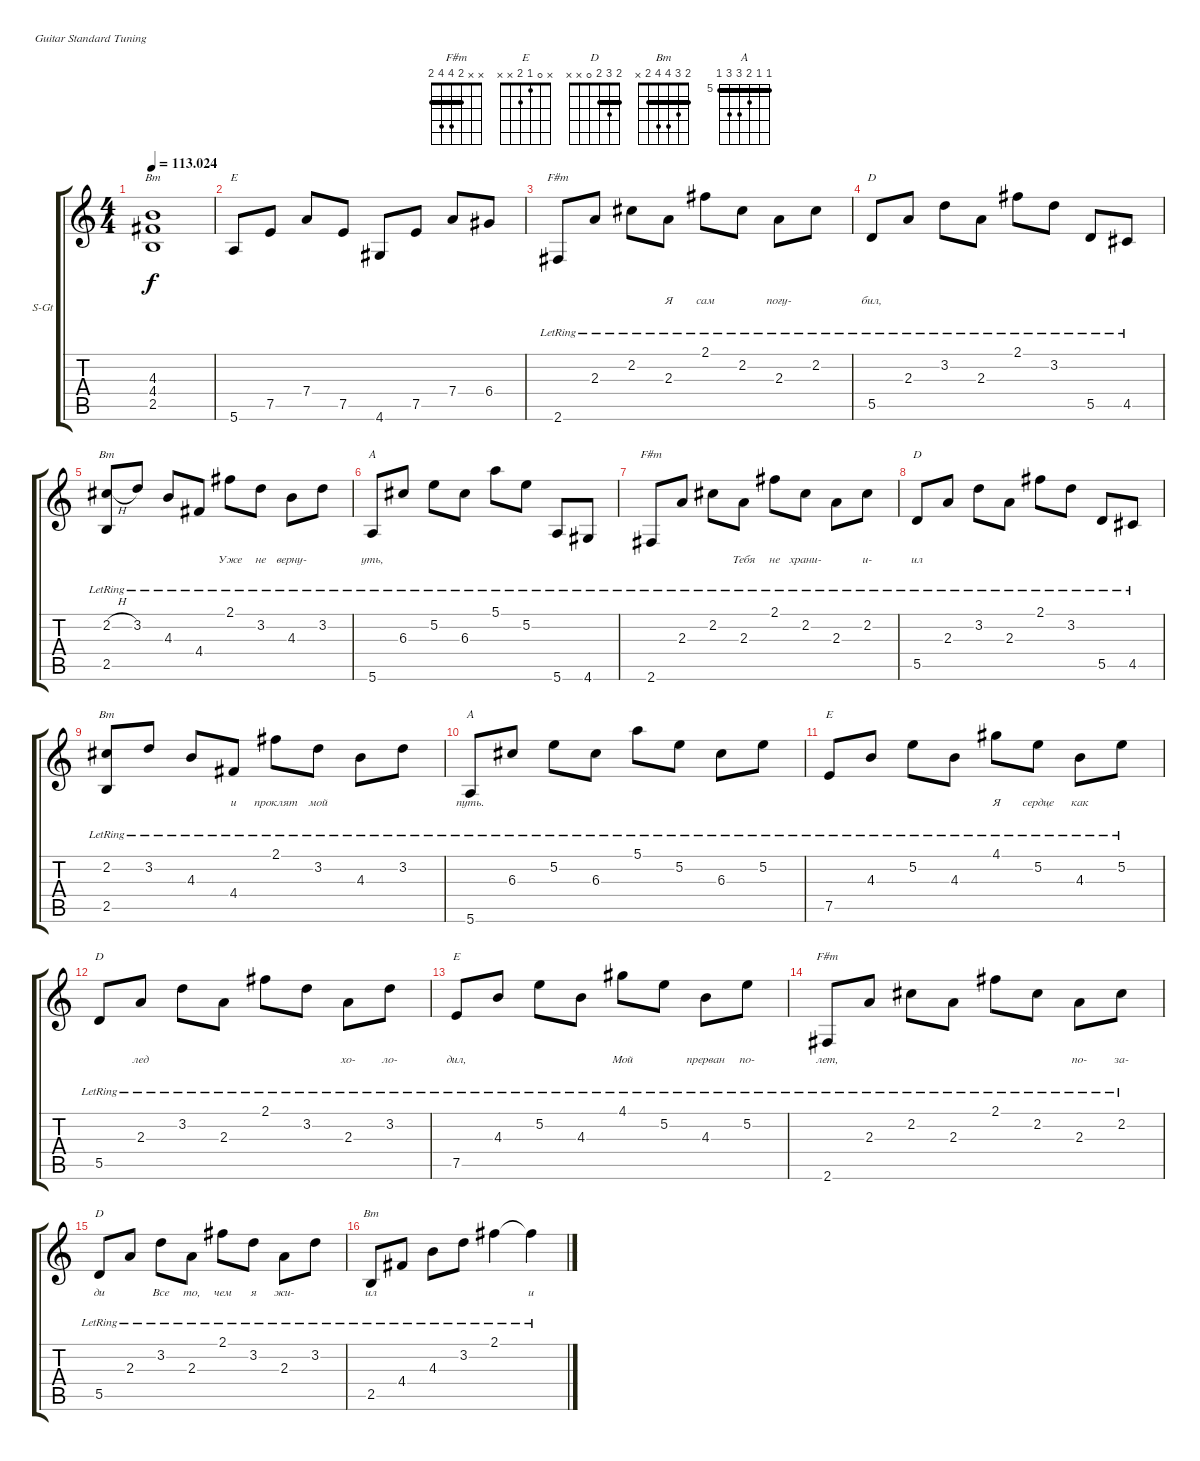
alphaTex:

\bracketExtendMode groupsimilarinstruments
\firstSystemTrackNameOrientation horizontal
\otherSystemsTrackNameOrientation horizontal
\track ("Акустика (Мелисов Ю)" "S-Gt") {instrument acousticguitarsteel}
\staff {score tabs}
\tuning (E4 B3 G3 D3 A2 E2)
\chord ("F#m" x x 2 4 4 2) {barre 2}
\chord ("E" x 0 1 2 x x)
\chord ("D" 2 3 2 0 x x) {barre 2}
\chord ("Bm" 2 3 4 4 2 x) {barre 2}
\chord ("A" 5 5 6 7 7 5) {firstfret 5 barre (5 5)}
\ts (4 4)
\tempo
113.024
\accidentals auto
\clef g2
\ottava regular
\simile none
\ks c
(4.3 4.4 2.5).1{ch "Bm" lyrics (0 "") lyrics (1 "") lyrics (2 "") lyrics (3 "") lyrics (4 "") dy f} |
5.6.8{ch "E" lyrics (0 "") lyrics (1 "") lyrics (2 "") lyrics (3 "") lyrics (4 "")} 7.5.8{lyrics (0 "") lyrics (1 "") lyrics (2 "") lyrics (3 "") lyrics (4 "")} 7.4.8{lyrics (0 "") lyrics (1 "") lyrics (2 "") lyrics (3 "") lyrics (4 "")} 7.5.8{lyrics (0 "") lyrics (1 "") lyrics (2 "") lyrics (3 "") lyrics (4 "")} 4.6.8{lyrics (0 "") lyrics (1 "") lyrics (2 "") lyrics (3 "") lyrics (4 "")} 7.5.8{lyrics (0 "") lyrics (1 "") lyrics (2 "") lyrics (3 "") lyrics (4 "")} 7.4.8{lyrics (0 "") lyrics (1 "") lyrics (2 "") lyrics (3 "") lyrics (4 "")} 6.4.8{lyrics (0 "") lyrics (1 "") lyrics (2 "") lyrics (3 "") lyrics (4 "")} |
2.6{lr}.8{ch "F#m" lyrics (0 "") lyrics (1 "") lyrics (2 "") lyrics (3 "") lyrics (4 "")} 2.3{lr}.8{lyrics (0 "") lyrics (1 "") lyrics (2 "") lyrics (3 "") lyrics (4 "")} 2.2{lr}.8{lyrics (0 "") lyrics (1 "") lyrics (2 "") lyrics (3 "") lyrics (4 "")} 2.3{lr}.8{lyrics (0 "Я") lyrics (1 "") lyrics (2 "") lyrics (3 "") lyrics (4 "")} 2.1{lr}.8{lyrics (0 "сам") lyrics (1 "") lyrics (2 "") lyrics (3 "") lyrics (4 "")} 2.2{lr}.8{lyrics (0 "") lyrics (1 "") lyrics (2 "") lyrics (3 "") lyrics (4 "")} 2.3{lr}.8{lyrics (0 "погу-") lyrics (1 "") lyrics (2 "") lyrics (3 "") lyrics (4 "")} 2.2{lr}.8{lyrics (0 "") lyrics (1 "") lyrics (2 "") lyrics (3 "") lyrics (4 "")} |
5.5{lr}.8{ch "D" lyrics (0 "бил,") lyrics (1 "") lyrics (2 "") lyrics (3 "") lyrics (4 "")} 2.3{lr}.8{lyrics (0 "") lyrics (1 "") lyrics (2 "") lyrics (3 "") lyrics (4 "")} 3.2{lr}.8{lyrics (0 "") lyrics (1 "") lyrics (2 "") lyrics (3 "") lyrics (4 "")} 2.3{lr}.8{lyrics (0 "") lyrics (1 "") lyrics (2 "") lyrics (3 "") lyrics (4 "")} 2.1{lr}.8{lyrics (0 "") lyrics (1 "") lyrics (2 "") lyrics (3 "") lyrics (4 "")} 3.2{lr}.8{lyrics (0 "") lyrics (1 "") lyrics (2 "") lyrics (3 "") lyrics (4 "")} 5.5{lr}.8{lyrics (0 "") lyrics (1 "") lyrics (2 "") lyrics (3 "") lyrics (4 "")} 4.5{lr}.8{lyrics (0 "") lyrics (1 "") lyrics (2 "") lyrics (3 "") lyrics (4 "")} |
(2.2{h lr} 2.5{lr}).8{ch "Bm" lyrics (0 "") lyrics (1 "") lyrics (2 "") lyrics (3 "") lyrics (4 "")} 3.2{lr}.8{lyrics (0 "") lyrics (1 "") lyrics (2 "") lyrics (3 "") lyrics (4 "")} 4.3{lr}.8{lyrics (0 "") lyrics (1 "") lyrics (2 "") lyrics (3 "") lyrics (4 "")} 4.4{lr}.8{lyrics (0 "") lyrics (1 "") lyrics (2 "") lyrics (3 "") lyrics (4 "")} 2.1{lr}.8{lyrics (0 "Уже") lyrics (1 "") lyrics (2 "") lyrics (3 "") lyrics (4 "")} 3.2{lr}.8{lyrics (0 "не") lyrics (1 "") lyrics (2 "") lyrics (3 "") lyrics (4 "")} 4.3{lr}.8{lyrics (0 "верну-") lyrics (1 "") lyrics (2 "") lyrics (3 "") lyrics (4 "")} 3.2{lr}.8{lyrics (0 "") lyrics (1 "") lyrics (2 "") lyrics (3 "") lyrics (4 "")} |
5.6{lr}.8{ch "A" lyrics (0 "уть,") lyrics (1 "") lyrics (2 "") lyrics (3 "") lyrics (4 "")} 6.3{lr}.8{lyrics (0 "") lyrics (1 "") lyrics (2 "") lyrics (3 "") lyrics (4 "")} 5.2{lr}.8{lyrics (0 "") lyrics (1 "") lyrics (2 "") lyrics (3 "") lyrics (4 "")} 6.3{lr}.8{lyrics (0 "") lyrics (1 "") lyrics (2 "") lyrics (3 "") lyrics (4 "")} 5.1{lr}.8{lyrics (0 "") lyrics (1 "") lyrics (2 "") lyrics (3 "") lyrics (4 "")} 5.2{lr}.8{lyrics (0 "") lyrics (1 "") lyrics (2 "") lyrics (3 "") lyrics (4 "")} 5.6{lr}.8{lyrics (0 "") lyrics (1 "") lyrics (2 "") lyrics (3 "") lyrics (4 "")} 4.6{lr}.8{lyrics (0 "") lyrics (1 "") lyrics (2 "") lyrics (3 "") lyrics (4 "")} |
2.6{lr}.8{ch "F#m" lyrics (0 "") lyrics (1 "") lyrics (2 "") lyrics (3 "") lyrics (4 "")} 2.3{lr}.8{lyrics (0 "") lyrics (1 "") lyrics (2 "") lyrics (3 "") lyrics (4 "")} 2.2{lr}.8{lyrics (0 "") lyrics (1 "") lyrics (2 "") lyrics (3 "") lyrics (4 "")} 2.3{lr}.8{lyrics (0 "Тебя") lyrics (1 "") lyrics (2 "") lyrics (3 "") lyrics (4 "")} 2.1{lr}.8{lyrics (0 "не") lyrics (1 "") lyrics (2 "") lyrics (3 "") lyrics (4 "")} 2.2{lr}.8{lyrics (0 "храни-") lyrics (1 "") lyrics (2 "") lyrics (3 "") lyrics (4 "")} 2.3{lr}.8{lyrics (0 "") lyrics (1 "") lyrics (2 "") lyrics (3 "") lyrics (4 "")} 2.2{lr}.8{lyrics (0 "и-") lyrics (1 "") lyrics (2 "") lyrics (3 "") lyrics (4 "")} |
5.5{lr}.8{ch "D" lyrics (0 "ил") lyrics (1 "") lyrics (2 "") lyrics (3 "") lyrics (4 "")} 2.3{lr}.8{lyrics (0 "") lyrics (1 "") lyrics (2 "") lyrics (3 "") lyrics (4 "")} 3.2{lr}.8{lyrics (0 "") lyrics (1 "") lyrics (2 "") lyrics (3 "") lyrics (4 "")} 2.3{lr}.8{lyrics (0 "") lyrics (1 "") lyrics (2 "") lyrics (3 "") lyrics (4 "")} 2.1{lr}.8{lyrics (0 "") lyrics (1 "") lyrics (2 "") lyrics (3 "") lyrics (4 "")} 3.2{lr}.8{lyrics (0 "") lyrics (1 "") lyrics (2 "") lyrics (3 "") lyrics (4 "")} 5.5{lr}.8{lyrics (0 "") lyrics (1 "") lyrics (2 "") lyrics (3 "") lyrics (4 "")} 4.5{lr}.8{lyrics (0 "") lyrics (1 "") lyrics (2 "") lyrics (3 "") lyrics (4 "")} |
(2.2{lr} 2.5{lr}).8{ch "Bm" lyrics (0 "") lyrics (1 "") lyrics (2 "") lyrics (3 "") lyrics (4 "")} 3.2{lr}.8{lyrics (0 "") lyrics (1 "") lyrics (2 "") lyrics (3 "") lyrics (4 "")} 4.3{lr}.8{lyrics (0 "") lyrics (1 "") lyrics (2 "") lyrics (3 "") lyrics (4 "")} 4.4{lr}.8{lyrics (0 "и") lyrics (1 "") lyrics (2 "") lyrics (3 "") lyrics (4 "")} 2.1{lr}.8{lyrics (0 "проклят") lyrics (1 "") lyrics (2 "") lyrics (3 "") lyrics (4 "")} 3.2{lr}.8{lyrics (0 "мой") lyrics (1 "") lyrics (2 "") lyrics (3 "") lyrics (4 "")} 4.3{lr}.8{lyrics (0 "") lyrics (1 "") lyrics (2 "") lyrics (3 "") lyrics (4 "")} 3.2{lr}.8{lyrics (0 "") lyrics (1 "") lyrics (2 "") lyrics (3 "") lyrics (4 "")} |
5.6{lr}.8{ch "A" lyrics (0 "путь.") lyrics (1 "") lyrics (2 "") lyrics (3 "") lyrics (4 "")} 6.3{lr}.8{lyrics (0 "") lyrics (1 "") lyrics (2 "") lyrics (3 "") lyrics (4 "")} 5.2{lr}.8{lyrics (0 "") lyrics (1 "") lyrics (2 "") lyrics (3 "") lyrics (4 "")} 6.3{lr}.8{lyrics (0 "") lyrics (1 "") lyrics (2 "") lyrics (3 "") lyrics (4 "")} 5.1{lr}.8{lyrics (0 "") lyrics (1 "") lyrics (2 "") lyrics (3 "") lyrics (4 "")} 5.2{lr}.8{lyrics (0 "") lyrics (1 "") lyrics (2 "") lyrics (3 "") lyrics (4 "")} 6.3{lr}.8{lyrics (0 "") lyrics (1 "") lyrics (2 "") lyrics (3 "") lyrics (4 "")} 5.2{lr}.8{lyrics (0 "") lyrics (1 "") lyrics (2 "") lyrics (3 "") lyrics (4 "")} |
7.5{lr}.8{ch "E" lyrics (0 "") lyrics (1 "") lyrics (2 "") lyrics (3 "") lyrics (4 "")} 4.3{lr}.8{lyrics (0 "") lyrics (1 "") lyrics (2 "") lyrics (3 "") lyrics (4 "")} 5.2{lr}.8{lyrics (0 "") lyrics (1 "") lyrics (2 "") lyrics (3 "") lyrics (4 "")} 4.3{lr}.8{lyrics (0 "") lyrics (1 "") lyrics (2 "") lyrics (3 "") lyrics (4 "")} 4.1{lr}.8{lyrics (0 "Я") lyrics (1 "") lyrics (2 "") lyrics (3 "") lyrics (4 "")} 5.2{lr}.8{lyrics (0 "сердце") lyrics (1 "") lyrics (2 "") lyrics (3 "") lyrics (4 "")} 4.3{lr}.8{lyrics (0 "как") lyrics (1 "") lyrics (2 "") lyrics (3 "") lyrics (4 "")} 5.2{lr}.8{lyrics (0 "") lyrics (1 "") lyrics (2 "") lyrics (3 "") lyrics (4 "")} |
5.5{lr}.8{ch "D" lyrics (0 "") lyrics (1 "") lyrics (2 "") lyrics (3 "") lyrics (4 "")} 2.3{lr}.8{lyrics (0 "лед") lyrics (1 "") lyrics (2 "") lyrics (3 "") lyrics (4 "")} 3.2{lr}.8{lyrics (0 "") lyrics (1 "") lyrics (2 "") lyrics (3 "") lyrics (4 "")} 2.3{lr}.8{lyrics (0 "") lyrics (1 "") lyrics (2 "") lyrics (3 "") lyrics (4 "")} 2.1{lr}.8{lyrics (0 "") lyrics (1 "") lyrics (2 "") lyrics (3 "") lyrics (4 "")} 3.2{lr}.8{lyrics (0 "") lyrics (1 "") lyrics (2 "") lyrics (3 "") lyrics (4 "")} 2.3{lr}.8{lyrics (0 "хо-") lyrics (1 "") lyrics (2 "") lyrics (3 "") lyrics (4 "")} 3.2{lr}.8{lyrics (0 "ло-") lyrics (1 "") lyrics (2 "") lyrics (3 "") lyrics (4 "")} |
7.5{lr}.8{ch "E" lyrics (0 "дил,") lyrics (1 "") lyrics (2 "") lyrics (3 "") lyrics (4 "")} 4.3{lr}.8{lyrics (0 "") lyrics (1 "") lyrics (2 "") lyrics (3 "") lyrics (4 "")} 5.2{lr}.8{lyrics (0 "") lyrics (1 "") lyrics (2 "") lyrics (3 "") lyrics (4 "")} 4.3{lr}.8{lyrics (0 "") lyrics (1 "") lyrics (2 "") lyrics (3 "") lyrics (4 "")} 4.1{lr}.8{lyrics (0 "Мой") lyrics (1 "") lyrics (2 "") lyrics (3 "") lyrics (4 "")} 5.2{lr}.8{lyrics (0 "") lyrics (1 "") lyrics (2 "") lyrics (3 "") lyrics (4 "")} 4.3{lr}.8{lyrics (0 "прерван") lyrics (1 "") lyrics (2 "") lyrics (3 "") lyrics (4 "")} 5.2{lr}.8{lyrics (0 "по-") lyrics (1 "") lyrics (2 "") lyrics (3 "") lyrics (4 "")} |
2.6{lr}.8{ch "F#m" lyrics (0 "лет,") lyrics (1 "") lyrics (2 "") lyrics (3 "") lyrics (4 "")} 2.3{lr}.8{lyrics (0 "") lyrics (1 "") lyrics (2 "") lyrics (3 "") lyrics (4 "")} 2.2{lr}.8{lyrics (0 "") lyrics (1 "") lyrics (2 "") lyrics (3 "") lyrics (4 "")} 2.3{lr}.8{lyrics (0 "") lyrics (1 "") lyrics (2 "") lyrics (3 "") lyrics (4 "")} 2.1{lr}.8{lyrics (0 "") lyrics (1 "") lyrics (2 "") lyrics (3 "") lyrics (4 "")} 2.2{lr}.8{lyrics (0 "") lyrics (1 "") lyrics (2 "") lyrics (3 "") lyrics (4 "")} 2.3{lr}.8{lyrics (0 "по-") lyrics (1 "") lyrics (2 "") lyrics (3 "") lyrics (4 "")} 2.2{lr}.8{lyrics (0 "за-") lyrics (1 "") lyrics (2 "") lyrics (3 "") lyrics (4 "")} |
5.5{lr}.8{ch "D" lyrics (0 "ди") lyrics (1 "") lyrics (2 "") lyrics (3 "") lyrics (4 "")} 2.3{lr}.8{lyrics (0 "") lyrics (1 "") lyrics (2 "") lyrics (3 "") lyrics (4 "")} 3.2{lr}.8{lyrics (0 "Все") lyrics (1 "") lyrics (2 "") lyrics (3 "") lyrics (4 "")} 2.3{lr}.8{lyrics (0 "то,") lyrics (1 "") lyrics (2 "") lyrics (3 "") lyrics (4 "")} 2.1{lr}.8{lyrics (0 "чем") lyrics (1 "") lyrics (2 "") lyrics (3 "") lyrics (4 "")} 3.2{lr}.8{lyrics (0 "я") lyrics (1 "") lyrics (2 "") lyrics (3 "") lyrics (4 "")} 2.3{lr}.8{lyrics (0 "жи-") lyrics (1 "") lyrics (2 "") lyrics (3 "") lyrics (4 "")} 3.2{lr}.8{lyrics (0 "") lyrics (1 "") lyrics (2 "") lyrics (3 "") lyrics (4 "")} |
2.5{lr}.8{ch "Bm" lyrics (0 "ил") lyrics (1 "") lyrics (2 "") lyrics (3 "") lyrics (4 "")} 4.4{lr}.8{lyrics (0 "") lyrics (1 "") lyrics (2 "") lyrics (3 "") lyrics (4 "")} 4.3{lr}.8{lyrics (0 "") lyrics (1 "") lyrics (2 "") lyrics (3 "") lyrics (4 "")} 3.2{lr}.8{lyrics (0 "") lyrics (1 "") lyrics (2 "") lyrics (3 "") lyrics (4 "")} 2.1{lr}.4{lyrics (0 "") lyrics (1 "") lyrics (2 "") lyrics (3 "") lyrics (4 "")} 2.1{lr t}.4{lyrics (0 "и") lyrics (1 "") lyrics (2 "") lyrics (3 "") lyrics (4 "")}
